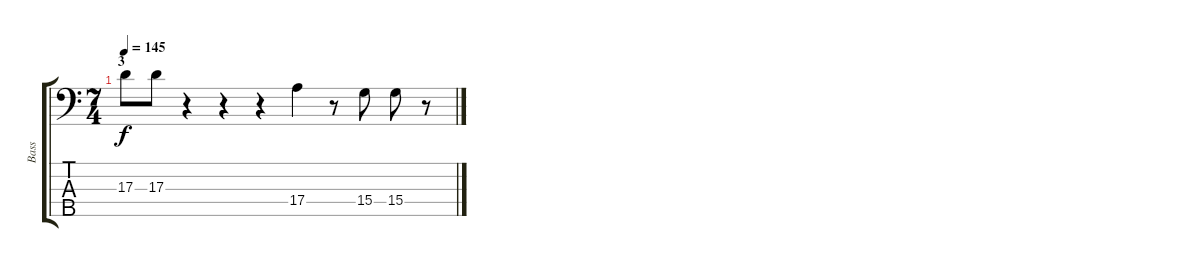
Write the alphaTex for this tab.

\track ("Bass" "Bass") {instrument slapbass2}
\staff {score tabs}
\tuning (G2 D2 A1 E1 B0) {hide}
\ts (7 4)
\section ("" "3")
\tempo 145
\clef f4
\ks c
17.3.8{dy f} 17.3.8 r.4 r.4 r.4 17.4.4 r.8 15.4.8 15.4.8 r.8
